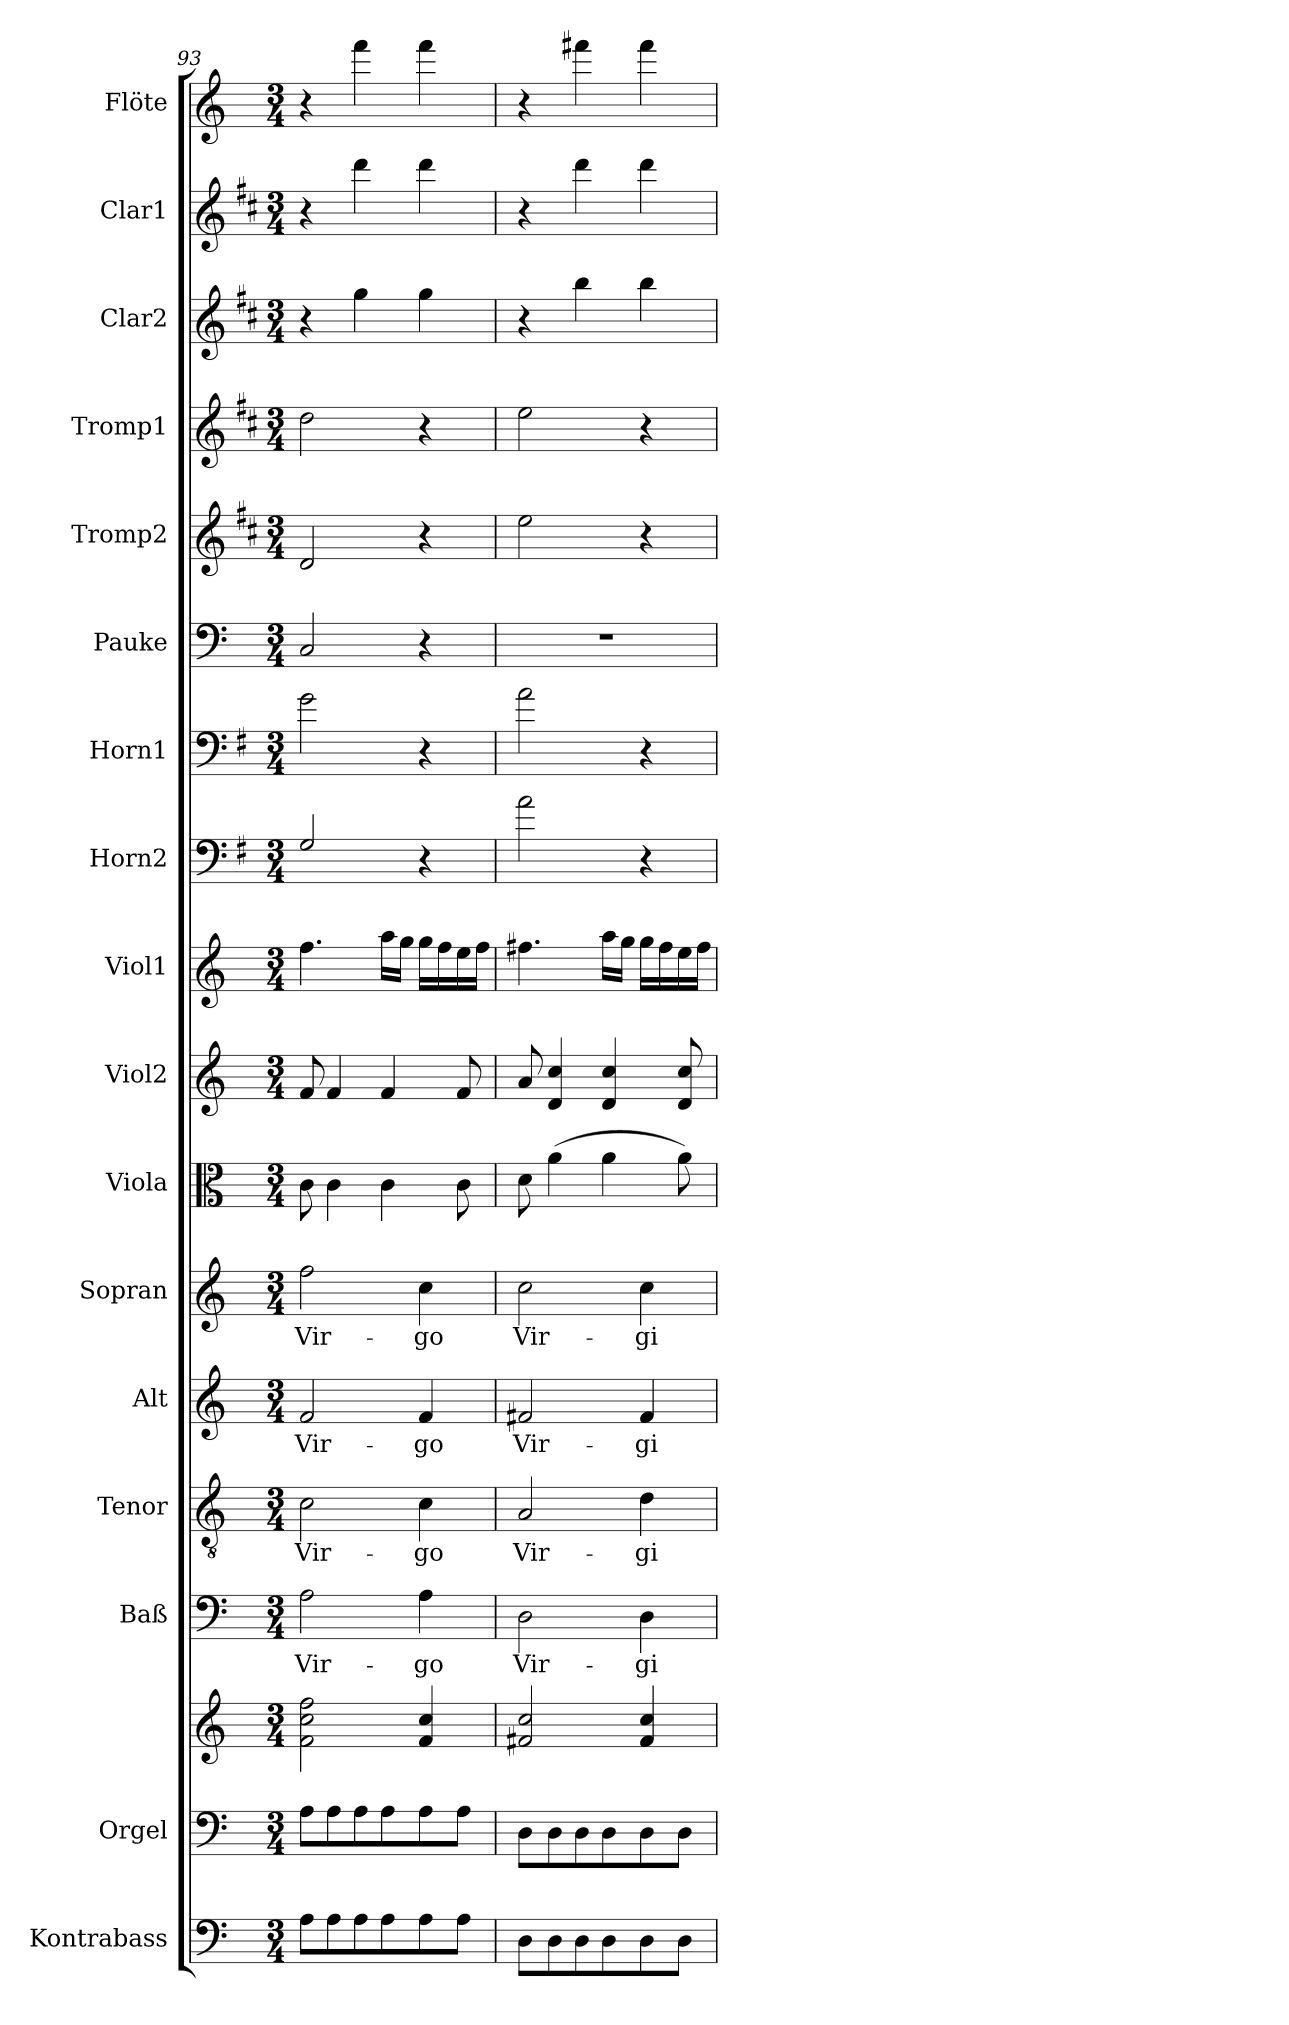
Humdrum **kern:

**kern	**kern	**kern	**kern	**text	**kern	**text	**kern	**text	**kern	**text	**kern	**kern	**kern	**kern	**kern	**kern	**kern	**kern	**kern	**kern	**kern
*part17	*part16	*part16	*part15	*part15	*part14	*part14	*part13	*part13	*part12	*part12	*part11	*part10	*part9	*part8	*part7	*part6	*part5	*part4	*part3	*part2	*part1
*staff18	*staff17	*staff16	*staff15	*staff15	*staff14	*staff14	*staff13	*staff13	*staff12	*staff12	*staff11	*staff10	*staff9	*staff8	*staff7	*staff6	*staff5	*staff4	*staff3	*staff2	*staff1
*I"Kontrabass	*I"Orgel	*	*I"Baß	*	*I"Tenor	*	*I"Alt	*	*I"Sopran	*	*I"Viola	*I"Viol2	*I"Viol1	*I"Horn2	*I"Horn1	*I"Pauke	*I"Tromp2	*I"Tromp1	*I"Clar2	*I"Clar1	*I"Flöte
*I'Kb	*	*	*I'B	*	*I'T	*	*I'A	*	*I'S	*	*I'Vla	*I'Vl2	*I'Vl1	*I'Hr2	*I'Hr1	*I'Pk	*I'Tr2	*I'Tr1	*I'Cl2	*I'Cl1	*I'Fl
*clefF4	*clefF4	*clefG2	*clefF4	*	*clefGv2	*	*clefG2	*	*clefG2	*	*clefC3	*clefG2	*clefG2	*clefF4	*clefF4	*clefF4	*clefG2	*clefG2	*clefG2	*clefG2	*clefG2
*ITrd7c12	*	*	*	*	*	*	*	*	*	*	*	*	*	*ITrd4c7	*ITrd4c7	*	*ITrd1c2	*ITrd1c2	*ITrd1c2	*ITrd1c2	*
*k[]	*k[]	*k[]	*k[]	*	*k[]	*	*k[]	*	*k[]	*	*k[]	*k[]	*k[]	*k[]	*k[]	*k[]	*k[]	*k[]	*k[]	*k[]	*k[]
*C:	*C:	*C:	*C:	*	*C:	*	*C:	*	*C:	*	*C:	*C:	*C:	*C:	*C:	*C:	*C:	*C:	*C:	*C:	*C:
*M3/4	*M3/4	*M3/4	*M3/4	*	*M3/4	*	*M3/4	*	*M3/4	*	*M3/4	*M3/4	*M3/4	*M3/4	*M3/4	*M3/4	*M3/4	*M3/4	*M3/4	*M3/4	*M3/4
=93	=93	=93	=93	=93	=93	=93	=93	=93	=93	=93	=93	=93	=93	=93	=93	=93	=93	=93	=93	=93	=93
!	!	!	!	!LO:LY:b	!	!LO:LY:b	!	!LO:LY:b	!	!LO:LY:b	!	!	!	!	!	!	!	!	!	!	!
8AA\L	8A\L	2f\ 2cc\ 2ff\	2A\	Vir-	2c\	Vir-	2f/	Vir-	2ff\	Vir-	8c\	8f/	4.ff\	2C/	2c\	2C/	2c/	2cc\	4r	4r	4r
8AA\	8A\	.	.	.	.	.	.	.	.	.	4c\	4f/	.	.	.	.	.	.	.	.	.
8AA\	8A\	.	.	.	.	.	.	.	.	.	.	.	.	.	.	.	.	.	4ff\	4ccc\	4fff\
8AA\	8A\	.	.	.	.	.	.	.	.	.	4c\	4f/	16aa\LL	.	.	.	.	.	.	.	.
.	.	.	.	.	.	.	.	.	.	.	.	.	16gg\JJ	.	.	.	.	.	.	.	.
!	!	!	!	!LO:LY:b	!	!LO:LY:b	!	!LO:LY:b	!	!LO:LY:b	!	!	!	!	!	!	!	!	!	!	!
8AA\	8A\	4f/ 4cc/	4A\	-go	4c\	-go	4f/	-go	4cc\	-go	.	.	16gg\LL	4r	4r	4r	4r	4r	4ff\	4ccc\	4fff\
.	.	.	.	.	.	.	.	.	.	.	.	.	16ff\	.	.	.	.	.	.	.	.
8AA\J	8A\J	.	.	.	.	.	.	.	.	.	8c\	8f/	16ee\	.	.	.	.	.	.	.	.
.	.	.	.	.	.	.	.	.	.	.	.	.	16ff\JJ	.	.	.	.	.	.	.	.
=94	=94	=94	=94	=94	=94	=94	=94	=94	=94	=94	=94	=94	=94	=94	=94	=94	=94	=94	=94	=94	=94
!	!	!	!	!LO:LY:b	!	!LO:LY:b	!	!LO:LY:b	!	!LO:LY:b	!	!	!	!	!	!	!	!	!	!	!
8DD\L	8D\L	2f#X/ 2cc/	2D\	Vir-	2A/	Vir-	2f#X/	Vir-	2cc\	Vir-	8d\	8a/	4.ff#X\	2d\	2d\	2.r	2dd\	2dd\	4r	4r	4r
8DD\	8D\	.	.	.	.	.	.	.	.	.	(>4a\	4d/ 4cc/	.	.	.	.	.	.	.	.	.
8DD\	8D\	.	.	.	.	.	.	.	.	.	.	.	.	.	.	.	.	.	4aa\	4ccc\	4fff#X\
8DD\	8D\	.	.	.	.	.	.	.	.	.	4a\	4d/ 4cc/	16aa\LL	.	.	.	.	.	.	.	.
.	.	.	.	.	.	.	.	.	.	.	.	.	16gg\JJ	.	.	.	.	.	.	.	.
!	!	!	!	!LO:LY:b	!	!LO:LY:b	!	!LO:LY:b	!	!LO:LY:b	!	!	!	!	!	!	!	!	!	!	!
8DD\	8D\	4f#/ 4cc/	4D\	-gi-	4d\	-gi-	4f#/	-gi-	4cc\	-gi-	.	.	16gg\LL	4r	4r	.	4r	4r	4aa\	4ccc\	4fff#\
.	.	.	.	.	.	.	.	.	.	.	.	.	16ff#\	.	.	.	.	.	.	.	.
8DD\J	8D\J	.	.	.	.	.	.	.	.	.	8a\)	8d/ 8cc/	16ee\	.	.	.	.	.	.	.	.
.	.	.	.	.	.	.	.	.	.	.	.	.	16ff#\JJ	.	.	.	.	.	.	.	.
=	=	=	=	=	=	=	=	=	=	=	=	=	=	=	=	=	=	=	=	=	=
*-	*-	*-	*-	*-	*-	*-	*-	*-	*-	*-	*-	*-	*-	*-	*-	*-	*-	*-	*-	*-	*-
